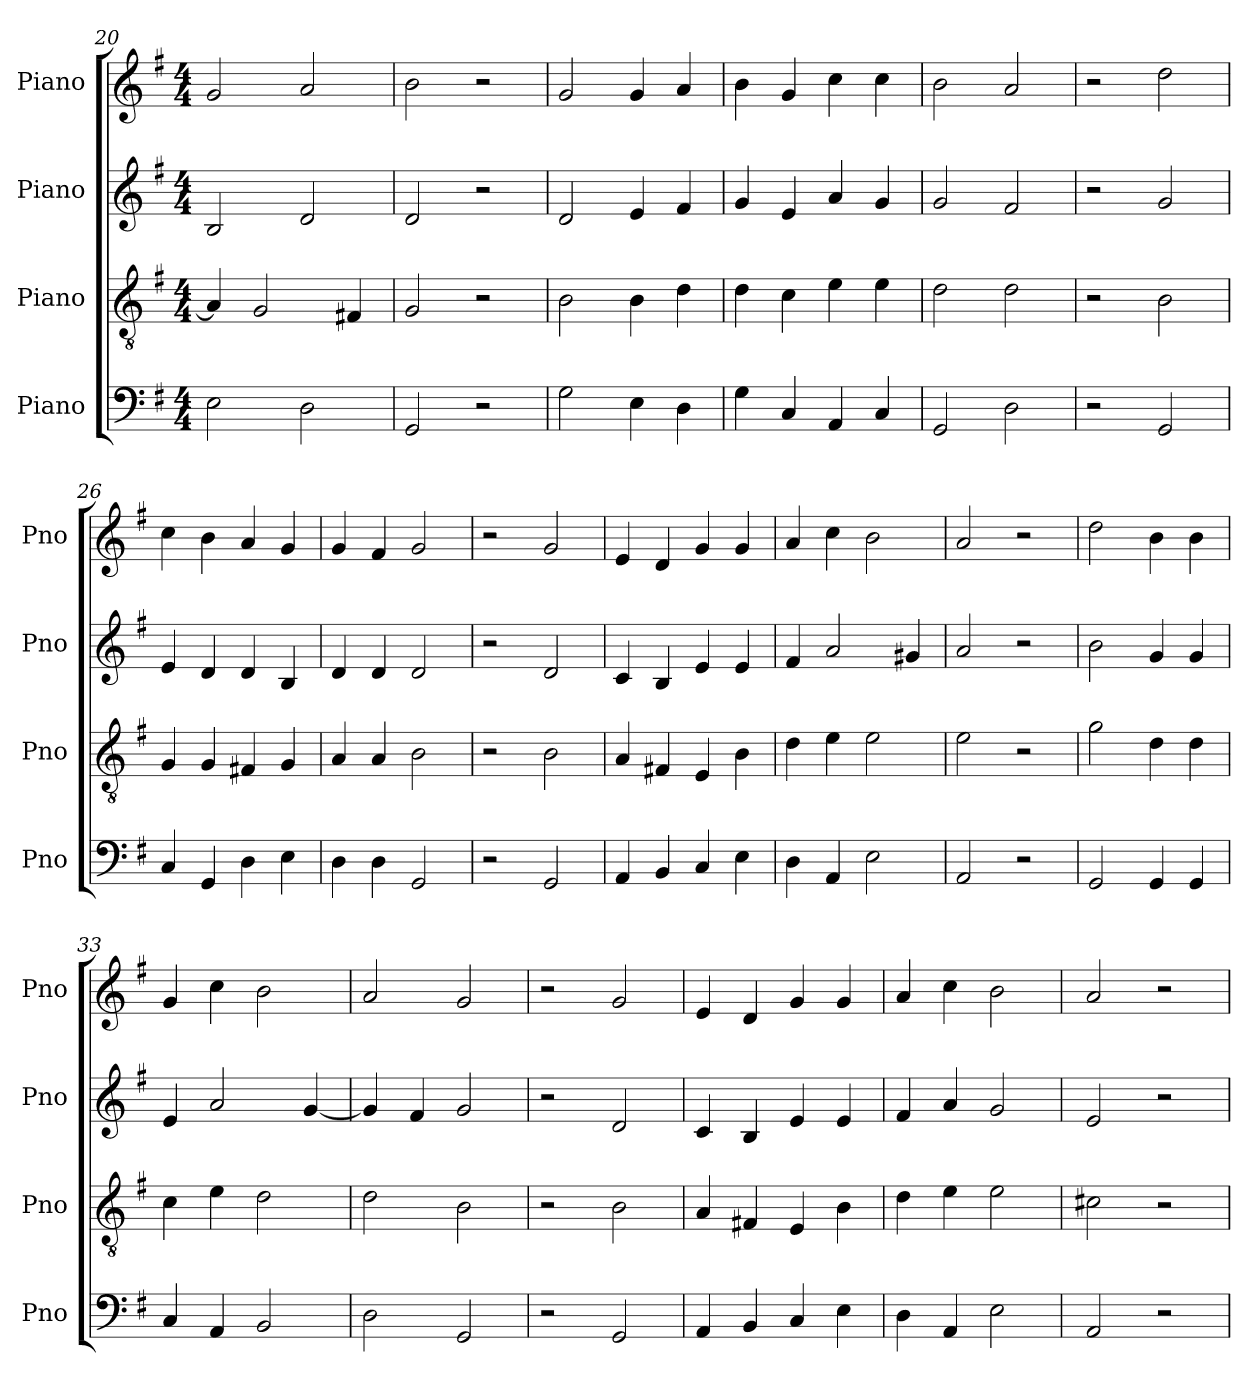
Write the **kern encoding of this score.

**kern	**kern	**kern	**kern
*part4	*part3	*part2	*part1
*staff4	*staff3	*staff2	*staff1
*I"Piano	*I"Piano	*I"Piano	*I"Piano
*I'Pno	*I'Pno	*I'Pno	*I'Pno
*clefF4	*clefGv2	*clefG2	*clefG2
*k[f#]	*k[f#]	*k[f#]	*k[f#]
*M4/4	*M4/4	*M4/4	*M4/4
=20	=20	=20	=20
2E\	4A/]	2B/	2g/
.	2G/	.	.
2D\	.	2d/	2a/
.	4F#X/	.	.
=21	=21	=21	=21
2GG/	2G/	2d/	2b\
2r	2r	2r	2r
=22	=22	=22	=22
2G\	2B\	2d/	2g/
4E\	4B\	4e/	4g/
4D\	4d\	4f#/	4a/
=23	=23	=23	=23
4G\	4d\	4g/	4b\
4C/	4c\	4e/	4g/
4AA/	4e\	4a/	4cc\
4C/	4e\	4g/	4cc\
=24	=24	=24	=24
2GG/	2d\	2g/	2b\
2D\	2d\	2f#/	2a/
=25	=25	=25	=25
2r	2r	2r	2r
2GG/	2B\	2g/	2dd\
=26	=26	=26	=26
4C/	4G/	4e/	4cc\
4GG/	4G/	4d/	4b\
4D\	4F#X/	4d/	4a/
4E\	4G/	4B/	4g/
=27	=27	=27	=27
4D\	4A/	4d/	4g/
4D\	4A/	4d/	4f#/
2GG/	2B\	2d/	2g/
!!LO:PB:g=z
=28	=28	=28	=28
2r	2r	2r	2r
2GG/	2B\	2d/	2g/
=29	=29	=29	=29
4AA/	4A/	4c/	4e/
4BB/	4F#X/	4B/	4d/
4C/	4E/	4e/	4g/
4E\	4B\	4e/	4g/
=30	=30	=30	=30
4D\	4d\	4f#/	4a/
4AA/	4e\	2a/	4cc\
2E\	2e\	.	2b\
.	.	4g#X/	.
=31	=31	=31	=31
2AA/	2e\	2a/	2a/
2r	2r	2r	2r
=32	=32	=32	=32
2GG/	2g\	2b\	2dd\
4GG/	4d\	4g/	4b\
4GG/	4d\	4g/	4b\
=33	=33	=33	=33
4C/	4c\	4e/	4g/
4AA/	4e\	2a/	4cc\
2BB/	2d\	.	2b\
.	.	[4g/	.
=34	=34	=34	=34
2D\	2d\	4g/]	2a/
.	.	4f#/	.
2GG/	2B\	2g/	2g/
=35	=35	=35	=35
2r	2r	2r	2r
2GG/	2B\	2d/	2g/
=36	=36	=36	=36
4AA/	4A/	4c/	4e/
4BB/	4F#X/	4B/	4d/
4C/	4E/	4e/	4g/
4E\	4B\	4e/	4g/
!!LO:LB:g=z
=37	=37	=37	=37
4D\	4d\	4f#/	4a/
4AA/	4e\	4a/	4cc\
2E\	2e\	2g/	2b\
=38	=38	=38	=38
2AA/	2c#X\	2e/	2a/
2r	2r	2r	2r
=	=	=	=
*-	*-	*-	*-
